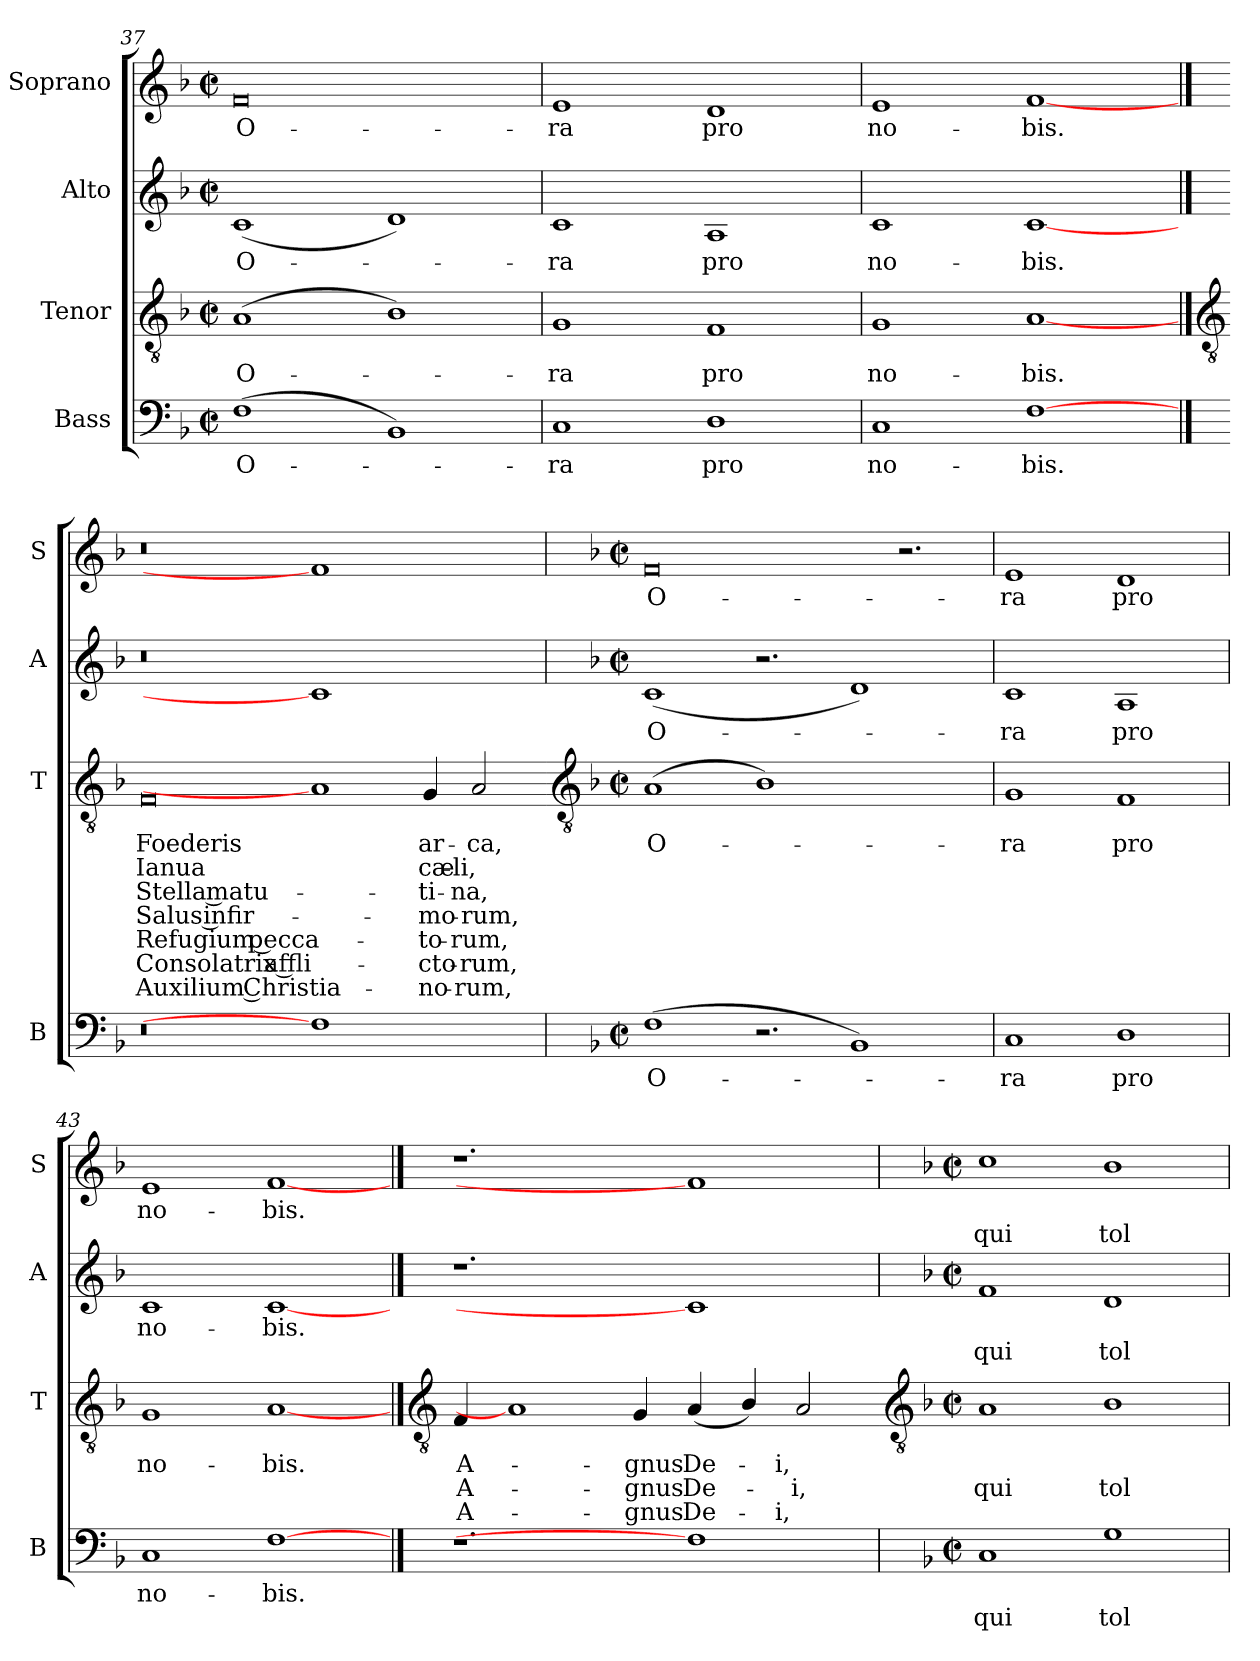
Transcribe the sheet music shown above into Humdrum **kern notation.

**kern	**text	**text	**kern	**text	**text	**text	**text	**text	**text	**text	**kern	**text	**text	**kern	**text	**text
*part4	*part4	*part4	*part3	*part3	*part3	*part3	*part3	*part3	*part3	*part3	*part2	*part2	*part2	*part1	*part1	*part1
*staff4	*staff4	*staff4	*staff3	*staff3	*staff3	*staff3	*staff3	*staff3	*staff3	*staff3	*staff2	*staff2	*staff2	*staff1	*staff1	*staff1
*I"Bass	*	*	*I"Tenor	*	*	*	*	*	*	*	*I"Alto	*	*	*I"Soprano	*	*
*I'B	*	*	*I'T	*	*	*	*	*	*	*	*I'A	*	*	*I'S	*	*
!!LO:LB:g=z
*clefF4	*	*	*clefGv2	*	*	*	*	*	*	*	*clefG2	*	*	*clefG2	*	*
*k[b-]	*	*	*k[b-]	*	*	*	*	*	*	*	*k[b-]	*	*	*k[b-]	*	*
*F:	*	*	*F:	*	*	*	*	*	*	*	*F:	*	*	*F:	*	*
*M4/2	*	*	*M4/2	*	*	*	*	*	*	*	*M4/2	*	*	*M4/2	*	*
*met(c|)	*	*	*met(c|)	*	*	*	*	*	*	*	*met(c|)	*	*	*met(c|)	*	*
=37	=37	=37	=37	=37	=37	=37	=37	=37	=37	=37	=37	=37	=37	=37	=37	=37
!	!LO:LY:b	!	!	!LO:LY:b	!	!	!	!	!	!	!	!LO:LY:b	!	!	!LO:LY:b	!
(<1F	O-	.	(<1A	O-	.	.	.	.	.	.	(<1c	O-	.	0f	O-	.
1BB-)	.	.	1B-)	.	.	.	.	.	.	.	1d)	.	.	.	.	.
=38	=38	=38	=38	=38	=38	=38	=38	=38	=38	=38	=38	=38	=38	=38	=38	=38
!	!LO:LY:b	!	!	!LO:LY:b	!	!	!	!	!	!	!	!LO:LY:b	!	!	!LO:LY:b	!
1C	ra	.	1G	ra	.	.	.	.	.	.	1c	ra	.	1e	-ra	.
!	!LO:LY:b	!	!	!LO:LY:b	!	!	!	!	!	!	!	!LO:LY:b	!	!	!LO:LY:b	!
1D	pro	.	1F	pro	.	.	.	.	.	.	1A	pro	.	1d	pro	.
=39	=39	=39	=39	=39	=39	=39	=39	=39	=39	=39	=39	=39	=39	=39	=39	=39
!	!LO:LY:b	!	!	!LO:LY:b	!	!	!	!	!	!	!	!LO:LY:b	!	!	!LO:LY:b	!
1C	no-	.	1G	no-	.	.	.	.	.	.	1c	no-	.	1e	no-	.
!	!LO:LY:b	!	!	!LO:LY:b	!	!	!	!	!	!	!	!LO:LY:b	!	!	!LO:LY:b	!
[1F	-bis.	.	[1A	-bis.	.	.	.	.	.	.	[1c	-bis.	.	[1f	-bis.	.
!!LO:LB:g=z
==40	==40	==40	==40	==40	==40	==40	==40	==40	==40	==40	==40	==40	==40	==40	==40	==40
*	*	*	*clefGv2	*	*	*	*	*	*	*	*	*	*	*	*	*
!	!	!	!	!LO:LY:b	!LO:LY:b	!LO:LY:b	!LO:LY:b	!LO:LY:b	!LO:LY:b	!LO:LY:b	!	!	!	!	!	!
0r	.	.	0F	Foederis	Ianua	Stella matu-	-Salus infir-	-Refugium pecca-	-Consolatrix affli-	-Auxilium Christia-	0r	.	.	0r	.	.
1F]	.	.	1A]	.	.	.	.	.	.	.	1c]	.	.	1f]	.	.
!	!	!	!	!LO:LY:b	!LO:LY:b	!LO:LY:b	!LO:LY:b	!LO:LY:b	!LO:LY:b	!LO:LY:b	!	!	!	!	!	!
2.ryy	.	.	4G	-ar-	-cæ-	-ti-	-mo-	-to-	-cto-	-no-	2.ryy	.	.	2.ryy	.	.
!	!	!	!	!LO:LY:b	!LO:LY:b	!LO:LY:b	!LO:LY:b	!LO:LY:b	!LO:LY:b	!LO:LY:b	!	!	!	!	!	!
.	.	.	2A	-ca,	li,	na,	rum,	rum,	rum,	rum,	.	.	.	.	.	.
!!LO:LB:g=z
=41	=41	=41	=41-	=41	=41	=41	=41	=41	=41	=41	=41	=41	=41	=41	=41	=41
*	*	*	*clefGv2	*	*	*	*	*	*	*	*	*	*	*	*	*
*k[b-]	*	*	*	*	*	*	*	*	*	*	*k[b-]	*	*	*k[b-]	*	*
*F:	*	*	*	*	*	*	*	*	*	*	*F:	*	*	*F:	*	*
*M4/2	*	*	*M4/2	*	*	*	*	*	*	*	*M4/2	*	*	*M4/2	*	*
*met(c|)	*	*	*met(c|)	*	*	*	*	*	*	*	*met(c|)	*	*	*met(c|)	*	*
!	!LO:LY:b	!	!	!LO:LY:b	!	!	!	!	!	!	!	!LO:LY:b	!	!	!LO:LY:b	!
(<1F	O-	.	(<1A	O-	.	.	.	.	.	.	(<1c	O-	.	0f	O-	.
2.r	.	.	1B-)	.	.	.	.	.	.	.	2.r	.	.	.	.	.
1BB-)	.	.	.	.	.	.	.	.	.	.	1d)	.	.	.	.	.
.	.	.	2.ryy	.	.	.	.	.	.	.	.	.	.	2.r	.	.
=42	=42	=42	=42	=42	=42	=42	=42	=42	=42	=42	=42	=42	=42	=42	=42	=42
!	!LO:LY:b	!	!	!LO:LY:b	!	!	!	!	!	!	!	!LO:LY:b	!	!	!LO:LY:b	!
1C	ra	.	1G	ra	.	.	.	.	.	.	1c	ra	.	1e	-ra	.
!	!LO:LY:b	!	!	!LO:LY:b	!	!	!	!	!	!	!	!LO:LY:b	!	!	!LO:LY:b	!
1D	pro	.	1F	pro	.	.	.	.	.	.	1A	pro	.	1d	pro	.
=43	=43	=43	=43	=43	=43	=43	=43	=43	=43	=43	=43	=43	=43	=43	=43	=43
!	!LO:LY:b	!	!	!LO:LY:b	!	!	!	!	!	!	!	!LO:LY:b	!	!	!LO:LY:b	!
1C	no-	.	1G	no-	.	.	.	.	.	.	1c	no-	.	1e	no-	.
!	!LO:LY:b	!	!	!LO:LY:b	!	!	!	!	!	!	!	!LO:LY:b	!	!	!LO:LY:b	!
[1F	-bis.	.	[1A	-bis.	.	.	.	.	.	.	[1c	-bis.	.	[1f	-bis.	.
!!LO:LB:g=z
==44	==44	==44	==44	==44	==44	==44	==44	==44	==44	==44	==44	==44	==44	==44	==44	==44
*	*	*	*clefGv2	*	*	*	*	*	*	*	*	*	*	*	*	*
!	!	!	!	!LO:LY:b	!LO:LY:b	!LO:LY:b	!	!	!	!	!	!	!	!	!	!
1.r	.	.	4F	A-	-A-	-A-	.	.	.	.	1.r	.	.	1.r	.	.
.	.	.	1A]	.	.	.	.	.	.	.	.	.	.	.	.	.
!	!	!	!	!LO:LY:b	!LO:LY:b	!LO:LY:b	!	!	!	!	!	!	!	!	!	!
.	.	.	4G	-gnus	gnus	gnus	.	.	.	.	.	.	.	.	.	.
!	!	!	!	!LO:LY:b	!LO:LY:b	!LO:LY:b	!	!	!	!	!	!	!	!	!	!
1F]	.	.	(<4A	De-	De-	De-	.	.	.	.	1c]	.	.	1f]	.	.
.	.	.	4B-/)	.	.	.	.	.	.	.	.	.	.	.	.	.
!	!	!	!	!LO:LY:b	!LO:LY:b	!LO:LY:b	!	!	!	!	!	!	!	!	!	!
.	.	.	2A	i,	i,	i,	.	.	.	.	.	.	.	.	.	.
!!LO:LB:g=z
=45	=45	=45	=45-	=45	=45	=45	=45	=45	=45	=45	=45	=45	=45	=45	=45	=45
*	*	*	*clefGv2	*	*	*	*	*	*	*	*	*	*	*	*	*
*k[b-]	*	*	*	*	*	*	*	*	*	*	*k[b-]	*	*	*k[b-]	*	*
*F:	*	*	*	*	*	*	*	*	*	*	*F:	*	*	*F:	*	*
*M4/2	*	*	*M4/2	*	*	*	*	*	*	*	*M4/2	*	*	*M4/2	*	*
*met(c|)	*	*	*met(c|)	*	*	*	*	*	*	*	*met(c|)	*	*	*met(c|)	*	*
!	!	!LO:LY:b	!	!	!LO:LY:b	!	!	!	!	!	!	!	!LO:LY:b	!	!	!LO:LY:b
1C	.	qui	1A	.	qui	.	.	.	.	.	1f	.	qui	1cc	.	qui
!	!	!LO:LY:b	!	!	!LO:LY:b	!	!	!	!	!	!	!	!LO:LY:b	!	!	!LO:LY:b
1G	.	tol-	1B-	.	tol-	.	.	.	.	.	1d	.	tol-	1b-	.	tol-
=	=	=	=	=	=	=	=	=	=	=	=	=	=	=	=	=
*-	*-	*-	*-	*-	*-	*-	*-	*-	*-	*-	*-	*-	*-	*-	*-	*-
